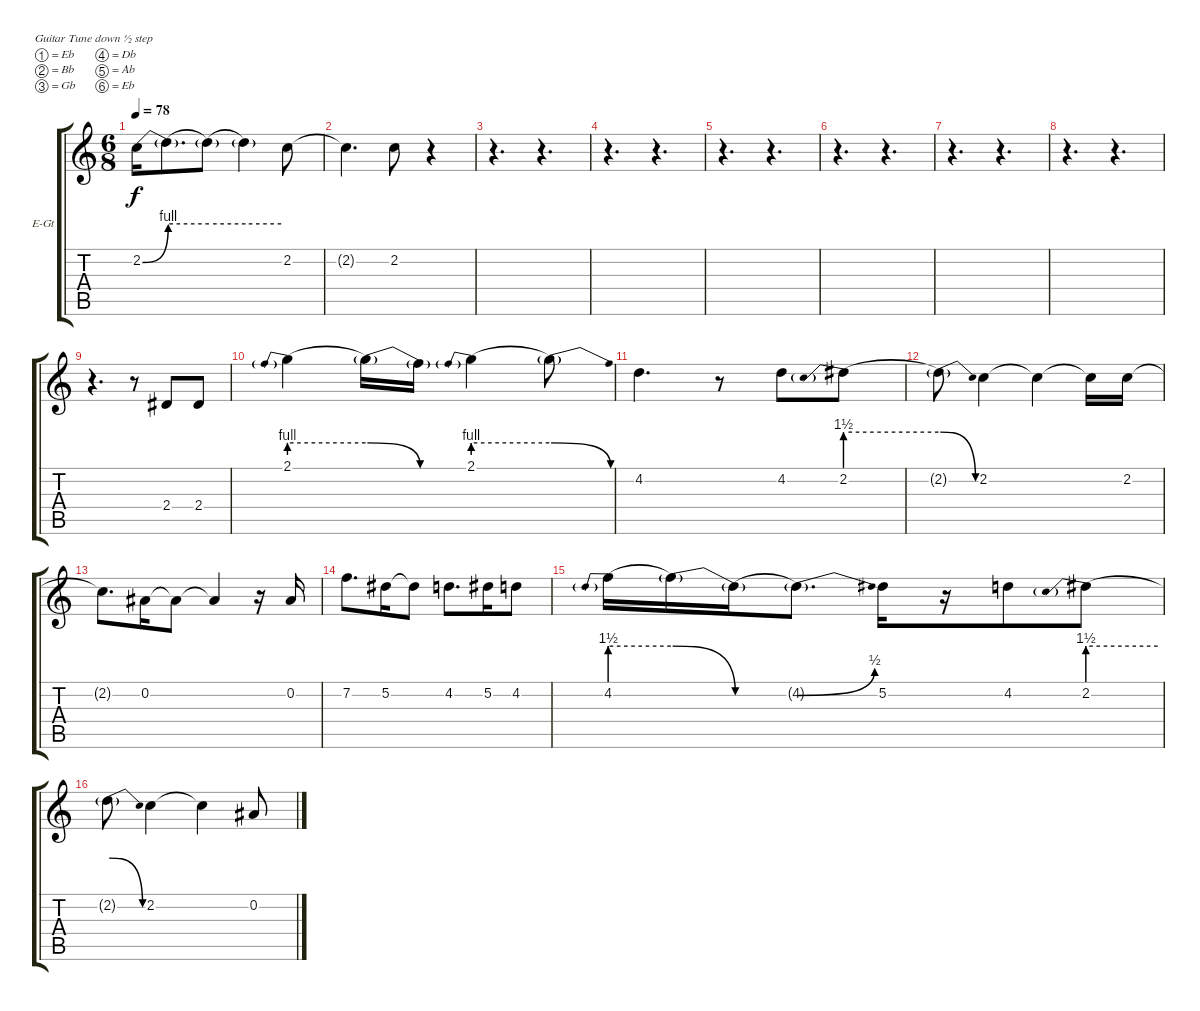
\defaultSystemsLayout 4
\bracketExtendMode groupsimilarinstruments
\firstSystemTrackNameOrientation horizontal
\otherSystemsTrackNameOrientation horizontal
\track ("Voice Synth Lead" "E-Gt") {instrument distortionguitar}
\staff {score tabs}
\tuning (Eb4 Bb3 Gb3 Db3 Ab2 Eb2)
\ts (6 8)
\tempo 78
\clef g2
\scale
0.333333
\ks c
2.2{be (bend 0 0 60 4)}.16{dy f} 2.2{be (hold 0 4 60 4) t}.8{d} 2.2{be (hold 0 4 60 4) t}.8 2.2{be (hold 0 4 60 4) t}.4 2.2.8 |
\scale
0.333333 2.2{t}.4{d} 2.2.8 r.4 |
\scale
0.333333 r.4{d} r.4{d} |
\scale
0.333333 r.4{d} r.4{d} |
\scale
0.333333 r.4{d} r.4{d} |
\scale
0.333333 r.4{d} r.4{d} |
\scale
0.333333 r.4{d} r.4{d} |
\scale
0.333333 r.4{d} r.4{d} |
\scale
0.333333 r.4{d} r.8 2.4.8 2.4.8 |
\scale
0.333333 2.1{be (prebend 0 4 60 4)}.4 2.1{be (release 0 4 60 0) t}.16 2.1{be (hold 0 0 60 0) t}.16 2.1{be (prebend 0 4 60 4)}.4 2.1{be (release 0 4 60 0) t}.8 |
\scale
0.333333 4.2.4{d} r.8 4.2.8 2.2{be (prebend 0 6 60 6)}.8 |
\scale
0.333333 2.2{be (release 0 6 60 0) t}.8 2.2.4 2.2{t}.4 2.2{t}.16 2.2.16 |
\scale
0.333333 2.2{t}.8{d} 0.2.16 0.2{t}.8 0.2{t}.4 r.16 0.2.16 |
\scale
0.333333 7.2.8{d} 5.2.16 5.2{t}.8 4.2.8{d} 5.2.16 4.2.8 |
\scale
0.333333 4.2{be (prebend 0 6 60 6)}.16 4.2{be (release 0 6 60 0) t}.16 4.2{be (hold 0 0 60 0) t}.16 4.2{be (bend 0 0 60 2) t}.8{d} 5.2.16 r.16 4.2.8 2.2{be (prebend 0 6 60 6)}.8 |
\scale
0.333333 2.2{be (release 0 6 60 0) t}.8 2.2.4 2.2{t}.4 0.2.8
